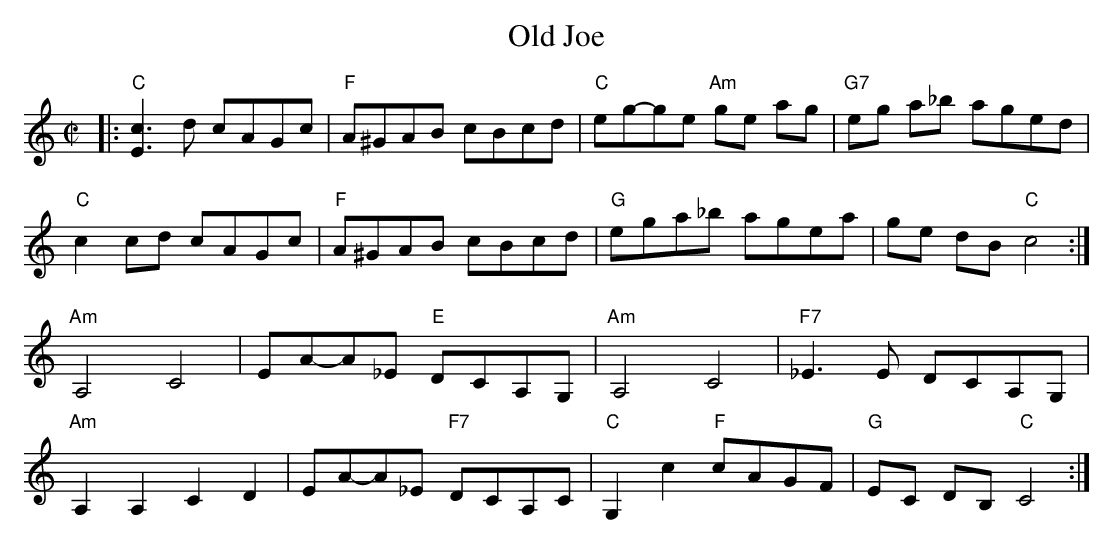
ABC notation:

X:1
T:Old Joe
M:C|
L:1/8
K:C
|:"C" [c3E3] d cAGc | "F" A^GAB cBcd | "C" eg-ge "Am"ge  ag | "G7"eg  a_b aged |
"C" c2 cd  cAGc | "F" A^GAB  cBcd | "G" ega_b agea |  ge  dB "C" c4:|
"Am" A,4 C4 |  EA-A_E "E"DCA,G, | "Am"A,4  C4 | "F7"_E3E  DCA,G,|
"Am" A,2 A,2 C2 D2 | EA-A_E "F7" DCA,C | "C" G,2 c2 "F"cAGF | "G"EC  DB, "C"C4 :|
